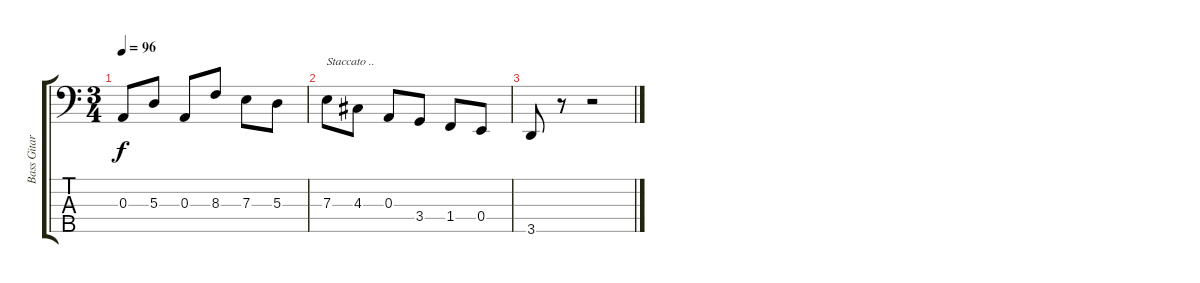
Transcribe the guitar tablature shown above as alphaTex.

\track ("Bass Gitar" "Bass Gitar") {instrument electricbassfinger}
\staff {score tabs}
\tuning (G2 D2 A1 E1 B0) {hide}
\ts (3 4)
\tempo 96
\clef f4
\ks c
0.3.8{dy f} 5.3.8 0.3.8 8.3.8 7.3.8 5.3.8 |
7.3.8{txt "Staccato .."} 4.3.8 0.3.8 3.4.8 1.4.8 0.4.8 |
3.5.8 r.8 r.2
